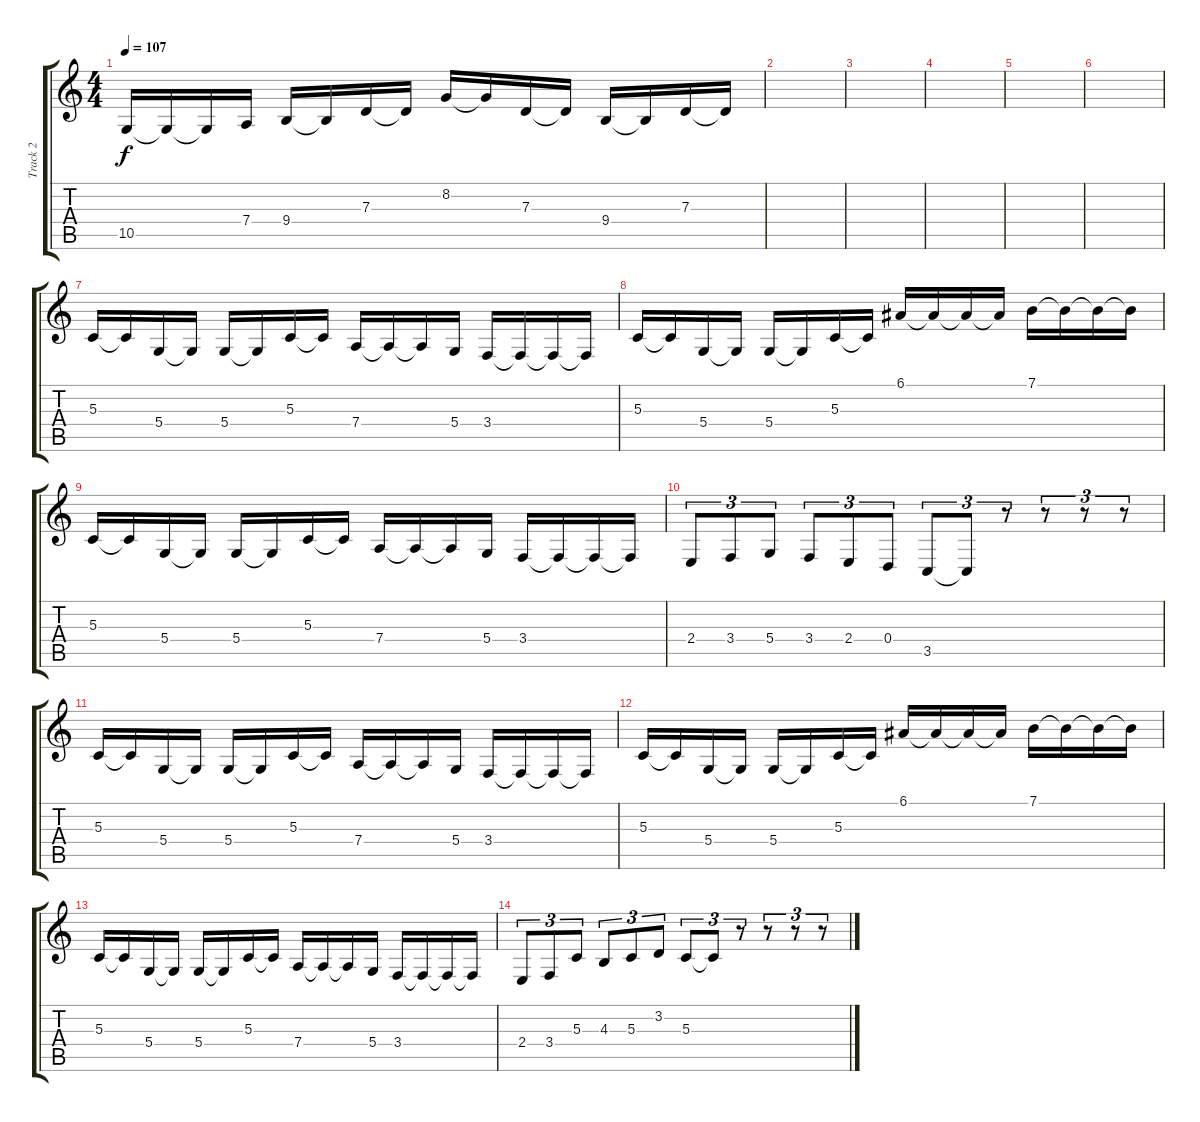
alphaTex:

\track ("Track 2" "Track 2") {instrument lead5charang}
\staff {score tabs}
\tuning (E4 B3 G3 D3 A2 E2) {hide}
\ts (4 4)
\tempo 107
\clef g2
\ks c
10.5.16{dy f} 10.5{t}.16 10.5{t}.16 7.4.16 9.4.16 9.4{t}.16 7.3.16 7.3{t}.16 8.2.16 8.2{t}.16 7.3.16 7.3{t}.16 9.4.16 9.4{t}.16 7.3.16 7.3{t}.16 |
|
|
|
|
|
5.3.16 5.3{t}.16 5.4.16 5.4{t}.16 5.4.16 5.4{t}.16 5.3.16 5.3{t}.16 7.4.16 7.4{t}.16 7.4{t}.16 5.4.16 3.4.16 3.4{t}.16 3.4{t}.16 3.4{t}.16 |
5.3.16 5.3{t}.16 5.4.16 5.4{t}.16 5.4.16 5.4{t}.16 5.3.16 5.3{t}.16 6.1.16 6.1{t}.16 6.1{t}.16 6.1{t}.16 7.1.16 7.1{t}.16 7.1{t}.16 7.1{t}.16 |
5.3.16 5.3{t}.16 5.4.16 5.4{t}.16 5.4.16 5.4{t}.16 5.3.16 5.3{t}.16 7.4.16 7.4{t}.16 7.4{t}.16 5.4.16 3.4.16 3.4{t}.16 3.4{t}.16 3.4{t}.16 |
2.4.8{tu (3 2)} 3.4.8{tu (3 2)} 5.4.8{tu (3 2)} 3.4.8{tu (3 2)} 2.4.8{tu (3 2)} 0.4.8{tu (3 2)} 3.5.8{tu (3 2)} 3.5{t}.8{tu (3 2)} r.8{tu (3 2)} r.8{tu (3 2)} r.8{tu (3 2)} r.8{tu (3 2)} |
5.3.16 5.3{t}.16 5.4.16 5.4{t}.16 5.4.16 5.4{t}.16 5.3.16 5.3{t}.16 7.4.16 7.4{t}.16 7.4{t}.16 5.4.16 3.4.16 3.4{t}.16 3.4{t}.16 3.4{t}.16 |
5.3.16 5.3{t}.16 5.4.16 5.4{t}.16 5.4.16 5.4{t}.16 5.3.16 5.3{t}.16 6.1.16 6.1{t}.16 6.1{t}.16 6.1{t}.16 7.1.16 7.1{t}.16 7.1{t}.16 7.1{t}.16 |
5.3.16 5.3{t}.16 5.4.16 5.4{t}.16 5.4.16 5.4{t}.16 5.3.16 5.3{t}.16 7.4.16 7.4{t}.16 7.4{t}.16 5.4.16 3.4.16 3.4{t}.16 3.4{t}.16 3.4{t}.16 |
2.4.8{tu (3 2)} 3.4.8{tu (3 2)} 5.3.8{tu (3 2)} 4.3.8{tu (3 2)} 5.3.8{tu (3 2)} 3.2.8{tu (3 2)} 5.3.8{tu (3 2)} 5.3{t}.8{tu (3 2)} r.8{tu (3 2)} r.8{tu (3 2)} r.8{tu (3 2)} r.8{tu (3 2)}
